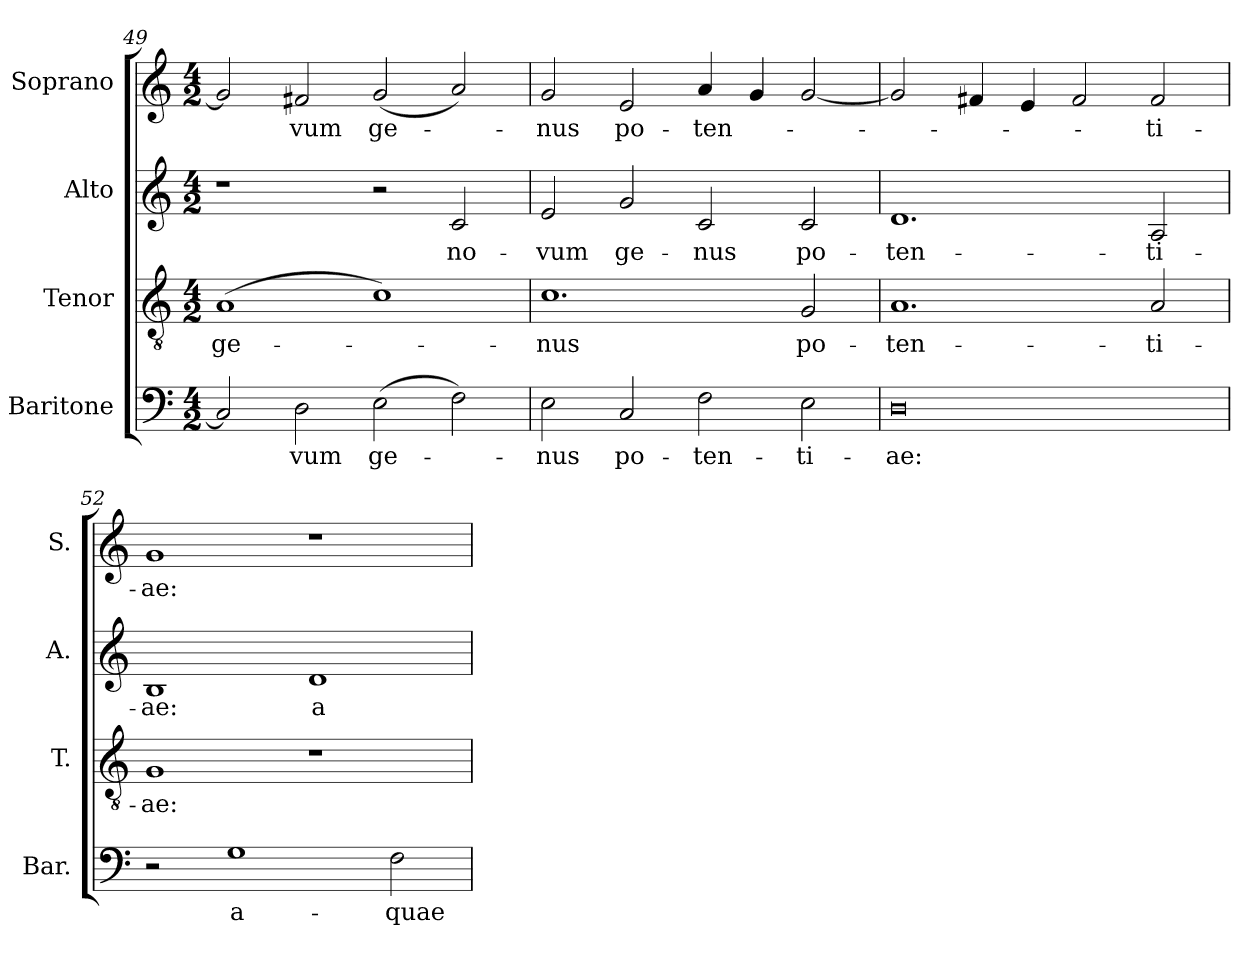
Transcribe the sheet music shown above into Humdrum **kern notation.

**kern	**text	**kern	**text	**kern	**text	**kern	**text
*part4	*part4	*part3	*part3	*part2	*part2	*part1	*part1
*staff4	*staff4	*staff3	*staff3	*staff2	*staff2	*staff1	*staff1
*I"Baritone	*	*I"Tenor	*	*I"Alto	*	*I"Soprano	*
*I'Bar.	*	*I'T.	*	*I'A.	*	*I'S.	*
!!LO:PB:g=z
*clefF4	*	*clefGv2	*	*clefG2	*	*clefG2	*
*	*	*ITrd7c12	*	*	*	*	*
*k[]	*	*k[]	*	*k[]	*	*k[]	*
*C:	*	*C:	*	*C:	*	*C:	*
*M4/2	*	*M4/2	*	*M4/2	*	*M4/2	*
=49	=49	=49	=49	=49	=49	=49	=49
!	!	!	!LO:LY:b:color=#000000	!	!	!	!
2Ci/]	.	(1AAi	ge-	1r	.	2gi/]	.
!	!LO:LY:b:color=#000000	!	!	!	!	!	!
!	!	!	!	!	!	!	!LO:LY:b:color=#000000
2Di\	-vum	.	.	.	.	2f#Xi/	-vum
!	!LO:LY:b:color=#000000	!	!	!	!	!	!
!	!	!	!	!	!	!	!LO:LY:b:color=#000000
(2Ei\	ge-	1Ci)	.	2r	.	(2gi/	ge-
!	!	!	!	!	!LO:LY:b:color=#000000	!	!
2Fi\)	.	.	.	2ci/	no-	2ai/)	.
=50	=50	=50	=50	=50	=50	=50	=50
!	!LO:LY:b:color=#000000	!	!	!	!	!	!
!	!	!	!LO:LY:b:color=#000000	!	!	!	!
!	!	!	!	!	!LO:LY:b:color=#000000	!	!
!	!	!	!	!	!	!	!LO:LY:b:color=#000000
2Ei\	-nus	1.Ci	-nus	2ei/	-vum	2gi/	-nus
!	!LO:LY:b:color=#000000	!	!	!	!	!	!
!	!	!	!	!	!LO:LY:b:color=#000000	!	!
!	!	!	!	!	!	!	!LO:LY:b:color=#000000
2Ci/	po-	.	.	2gi/	ge-	2ei/	po-
!	!LO:LY:b:color=#000000	!	!	!	!	!	!
!	!	!	!	!	!LO:LY:b:color=#000000	!	!
!	!	!	!	!	!	!	!LO:LY:b:color=#000000
2Fi\	-ten-	.	.	2ci/	-nus	4ai/	-ten-
.	.	.	.	.	.	4gi/	.
!	!LO:LY:b:color=#000000	!	!	!	!	!	!
!	!	!	!LO:LY:b:color=#000000	!	!	!	!
!	!	!	!	!	!LO:LY:b:color=#000000	!	!
2Ei\	-ti-	2GGi/	po-	2ci/	po-	[2gi/	.
=51	=51	=51	=51	=51	=51	=51	=51
!	!LO:LY:b:color=#000000	!	!	!	!	!	!
!	!	!	!LO:LY:b:color=#000000	!	!	!	!
!	!	!	!	!	!LO:LY:b:color=#000000	!	!
0Di	-ae:	1.AAi	-ten-	1.di	-ten-	2gi/]	.
.	.	.	.	.	.	4f#Xi/	.
.	.	.	.	.	.	4ei/	.
.	.	.	.	.	.	2f#i/	.
!	!	!	!LO:LY:b:color=#000000	!	!	!	!
!	!	!	!	!	!LO:LY:b:color=#000000	!	!
!	!	!	!	!	!	!	!LO:LY:b:color=#000000
.	.	2AAi/	-ti-	2Ai/	-ti-	2f#i/	-ti-
=52	=52	=52	=52	=52	=52	=52	=52
!	!	!	!LO:LY:b:color=#000000	!	!	!	!
!	!	!	!	!	!LO:LY:b:color=#000000	!	!
!	!	!	!	!	!	!	!LO:LY:b:color=#000000
2r	.	1GGi	-ae:	1Bi	-ae:	1gi	-ae:
!	!LO:LY:b:color=#000000	!	!	!	!	!	!
1Gi	a-	.	.	.	.	.	.
!	!	!	!	!	!LO:LY:b:color=#000000	!	!
.	.	1r	.	1di	a-	1r	.
!	!LO:LY:b:color=#000000	!	!	!	!	!	!
2Fi\	-quae	.	.	.	.	.	.
=	=	=	=	=	=	=	=
*-	*-	*-	*-	*-	*-	*-	*-
